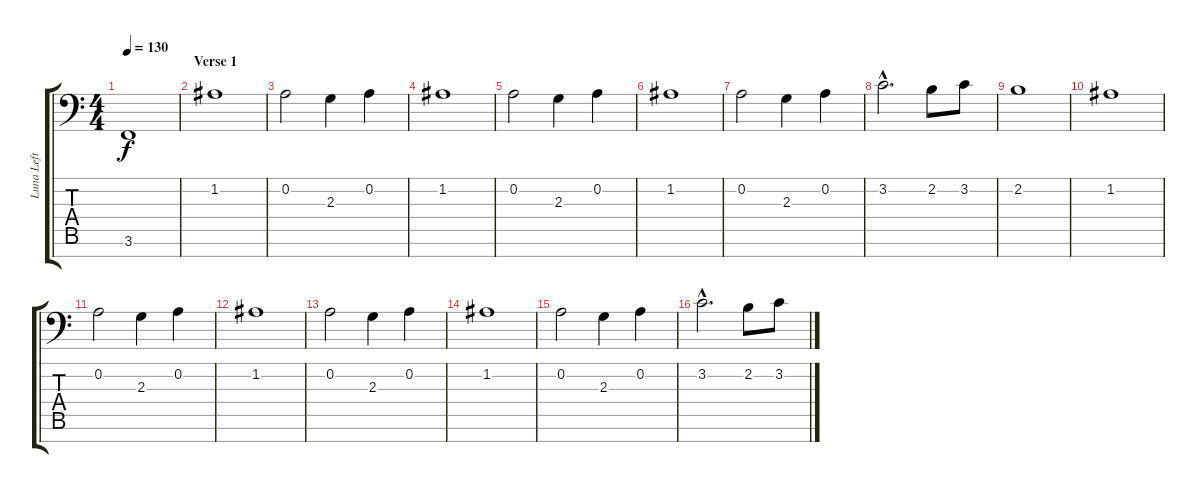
\track ("Luna Left" "Luna Left") {instrument choiraahs}
\staff {score tabs}
\tuning (D4 A3 F3 C3 G2 D2 A1) {hide}
\ts (4 4)
\tempo 130
\clef f4
\ks c
3.6.1{dy f} |
\section ("" "Verse 1")
1.2.1 |
0.2.2 2.3.4 0.2.4 |
1.2.1 |
0.2.2 2.3.4 0.2.4 |
1.2.1 |
0.2.2 2.3.4 0.2.4 |
3.2{hac}.2{d} 2.2.8 3.2.8 |
2.2.1 |
1.2.1 |
0.2.2 2.3.4 0.2.4 |
1.2.1 |
0.2.2 2.3.4 0.2.4 |
1.2.1 |
0.2.2 2.3.4 0.2.4 |
3.2{hac}.2{d} 2.2.8 3.2.8
